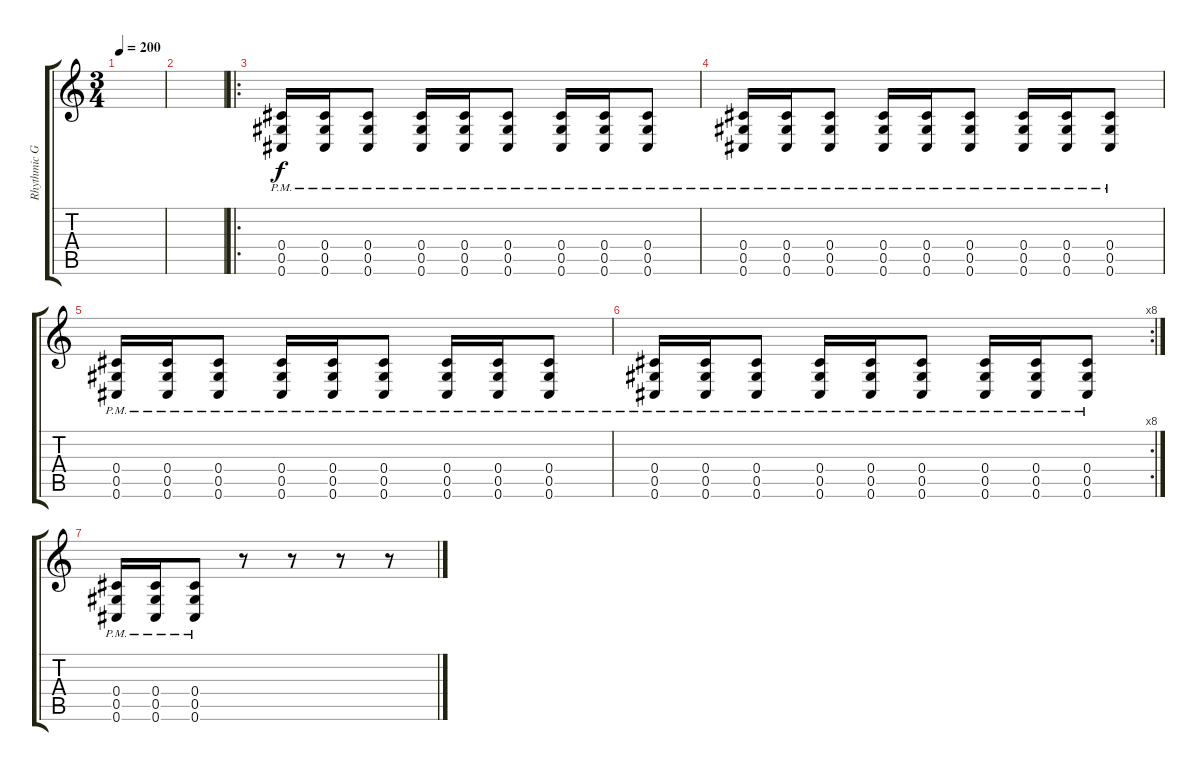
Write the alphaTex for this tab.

\track ("Rhythmic Guitar" "Rhythmic G") {instrument distortionguitar}
\staff {score tabs}
\tuning (Eb4 Bb3 Gb3 Db3 Ab2 Db2) {hide}
\ts (3 4)
\tempo 200
\clef g2
\ks c
|
|
\ro
(0.4{pm} 0.5{pm} 0.6{pm}).16 (0.4{pm} 0.5{pm} 0.6{pm}).16 (0.4{pm} 0.5{pm} 0.6{pm}).8 (0.4{pm} 0.5{pm} 0.6{pm}).16 (0.4{pm} 0.5{pm} 0.6{pm}).16 (0.4{pm} 0.5{pm} 0.6{pm}).8 (0.4{pm} 0.5{pm} 0.6{pm}).16 (0.4{pm} 0.5{pm} 0.6{pm}).16 (0.4{pm} 0.5{pm} 0.6{pm}).8 |
(0.4{pm} 0.5{pm} 0.6{pm}).16 (0.4{pm} 0.5{pm} 0.6{pm}).16 (0.4{pm} 0.5{pm} 0.6{pm}).8 (0.4{pm} 0.5{pm} 0.6{pm}).16 (0.4{pm} 0.5{pm} 0.6{pm}).16 (0.4{pm} 0.5{pm} 0.6{pm}).8 (0.4{pm} 0.5{pm} 0.6{pm}).16 (0.4{pm} 0.5{pm} 0.6{pm}).16 (0.4{pm} 0.5{pm} 0.6{pm}).8 |
(0.4{pm} 0.5{pm} 0.6{pm}).16 (0.4{pm} 0.5{pm} 0.6{pm}).16 (0.4{pm} 0.5{pm} 0.6{pm}).8 (0.4{pm} 0.5{pm} 0.6{pm}).16 (0.4{pm} 0.5{pm} 0.6{pm}).16 (0.4{pm} 0.5{pm} 0.6{pm}).8 (0.4{pm} 0.5{pm} 0.6{pm}).16 (0.4{pm} 0.5{pm} 0.6{pm}).16 (0.4{pm} 0.5{pm} 0.6{pm}).8 |
\rc 8
(0.4{pm} 0.5{pm} 0.6{pm}).16 (0.4{pm} 0.5{pm} 0.6{pm}).16 (0.4{pm} 0.5{pm} 0.6{pm}).8 (0.4{pm} 0.5{pm} 0.6{pm}).16 (0.4{pm} 0.5{pm} 0.6{pm}).16 (0.4{pm} 0.5{pm} 0.6{pm}).8 (0.4{pm} 0.5{pm} 0.6{pm}).16 (0.4{pm} 0.5{pm} 0.6{pm}).16 (0.4{pm} 0.5{pm} 0.6{pm}).8 |
(0.4{pm} 0.5{pm} 0.6{pm}).16 (0.4{pm} 0.5{pm} 0.6{pm}).16 (0.4{pm} 0.5{pm} 0.6{pm}).8 r.8 r.8 r.8 r.8
